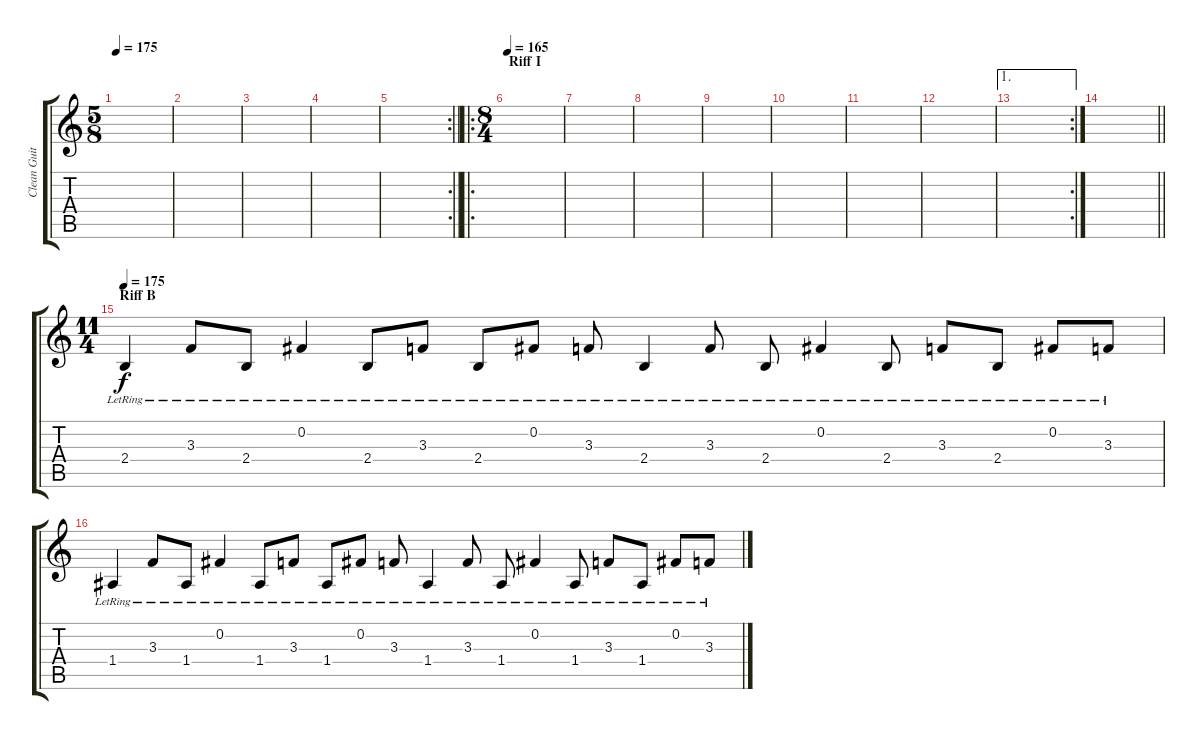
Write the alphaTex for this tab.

\track ("Clean Guitar" "Clean Guit") {instrument electricguitarclean}
\staff {score tabs}
\tuning (B3 Gb3 D3 A2 E2 B1) {hide}
\ts (5 8)
\tempo 175
\clef g2
\ks c
|
|
|
|
\rc 2
\barLineRight lightlight
|
\ro
\ts (8 4)
\section ("" "Riff I")
\tempo 165
|
|
|
|
|
|
|
\ae 1
\rc 2
|
\barLineRight lightlight
|
\ts (11 4)
\section ("" "Riff B")
\tempo 175
2.4{lr}.4 3.3{lr}.8 2.4{lr}.8 0.2{lr}.4 2.4{lr}.8 3.3{lr}.8 2.4{lr}.8 0.2{lr}.8 3.3{lr}.8 2.4{lr}.4 3.3{lr}.8 2.4{lr}.8 0.2{lr}.4 2.4{lr}.8 3.3{lr}.8 2.4{lr}.8 0.2{lr}.8 3.3{lr}.8 |
1.4{lr}.4 3.3{lr}.8 1.4{lr}.8 0.2{lr}.4 1.4{lr}.8 3.3{lr}.8 1.4{lr}.8 0.2{lr}.8 3.3{lr}.8 1.4{lr}.4 3.3{lr}.8 1.4{lr}.8 0.2{lr}.4 1.4{lr}.8 3.3{lr}.8 1.4{lr}.8 0.2{lr}.8 3.3{lr}.8
